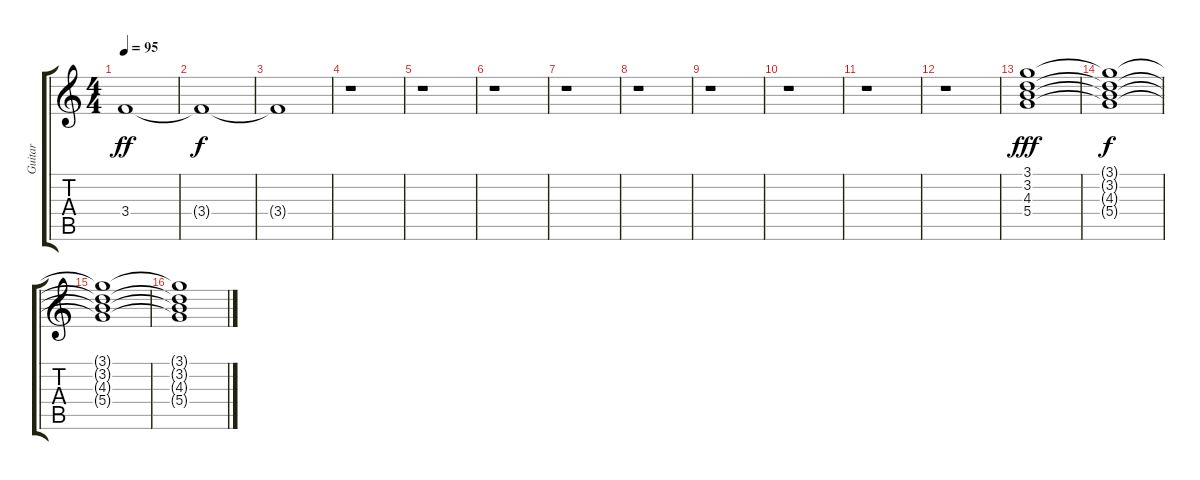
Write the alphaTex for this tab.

\track ("Guitar" "Guitar") {instrument overdrivenguitar}
\staff {score tabs}
\tuning (E4 B3 G3 D3 A2 E2) {hide}
\ts (4 4)
\tempo 95
\clef g2
\ks c
3.4.1{dy ff} |
3.4{t}.1{dy f} |
3.4{t}.1 |
r.1 |
r.1 |
r.1 |
r.1 |
r.1 |
r.1 |
r.1 |
r.1 |
r.1 |
(3.1 3.2 4.3 5.4).1{dy fff} |
(3.1{t} 3.2{t} 4.3{t} 5.4{t}).1{dy f} |
(3.1{t} 3.2{t} 4.3{t} 5.4{t}).1 |
(3.1{t} 3.2{t} 4.3{t} 5.4{t}).1
